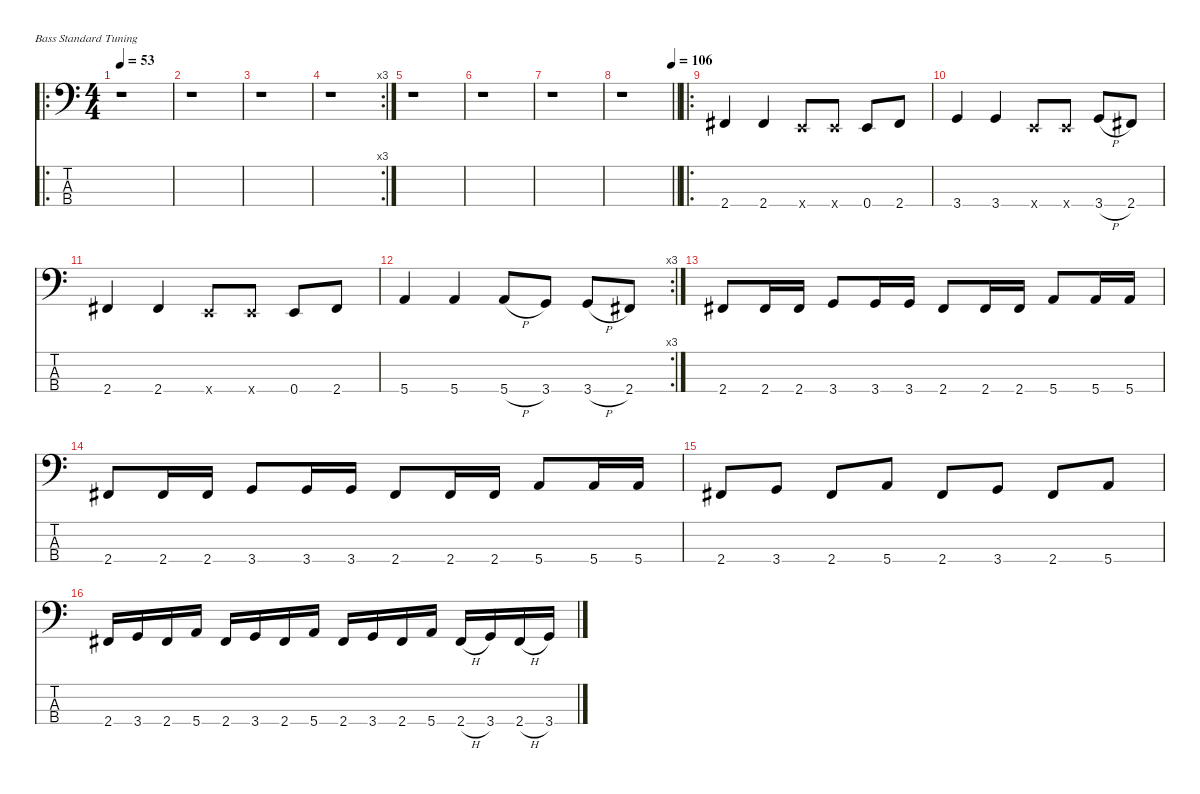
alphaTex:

\defaultSystemsLayout 4
\hideDynamics
\bracketExtendMode nobrackets
\singleTrackTrackNamePolicy hidden
\multiTrackTrackNamePolicy hidden
\otherSystemsTrackNameOrientation horizontal
\track ("Jason  Newsted" "el.bs.") {instrument electricbasspick}
\staff {score tabs}
\tuning (G2 D2 A1 E1)
\ro
\ts (4 4)
\beaming (8 2 2 2 2)
\tempo 53
\clef f4
\ks c
r.1{dy f instrument electricbasspick beam Down} |
r.1{beam Down} |
r.1{beam Down} |
\rc 3
r.1{beam Down} |
r.1{beam Down} |
r.1{beam Down} |
r.1{beam Down} |
\tempo (106 1)
\barLineRight lightlight
r.1{beam Down} |
\ro
2.4{acc #}.4{beam Up} 2.4{acc #}.4{beam Up} 0.4{x}.8{beam Up} 0.4{x}.8{beam Up} 0.4.8{beam Up} 2.4{acc #}.8{beam Up} |
3.4.4{beam Up} 3.4.4{beam Up} 0.4{x}.8{beam Up} 0.4{x}.8{beam Up} 3.4{h}.8{beam Up} 2.4{acc #}.8{beam Up} |
2.4{acc #}.4{beam Up} 2.4{acc #}.4{beam Up} 0.4{x}.8{beam Up} 0.4{x}.8{beam Up} 0.4.8{beam Up} 2.4{acc #}.8{beam Up} |
\rc 3
5.4.4{beam Up} 5.4.4{beam Up} 5.4{h}.8{beam Up} 3.4.8{beam Up} 3.4{h}.8{beam Up} 2.4{acc #}.8{beam Up} |
2.4{acc #}.8{beam Up} 2.4{acc #}.16{beam Up} 2.4{acc #}.16{beam Up} 3.4.8{beam Up} 3.4.16{beam Up} 3.4.16{beam Up} 2.4{acc #}.8{beam Up} 2.4{acc #}.16{beam Up} 2.4{acc #}.16{beam Up} 5.4.8{beam Up} 5.4.16{beam Up} 5.4.16{beam Up} |
2.4{acc #}.8{beam Up} 2.4{acc #}.16{beam Up} 2.4{acc #}.16{beam Up} 3.4.8{beam Up} 3.4.16{beam Up} 3.4.16{beam Up} 2.4{acc #}.8{beam Up} 2.4{acc #}.16{beam Up} 2.4{acc #}.16{beam Up} 5.4.8{beam Up} 5.4.16{beam Up} 5.4.16{beam Up} |
2.4{acc #}.8{beam Up} 3.4.8{beam Up} 2.4{acc #}.8{beam Up} 5.4.8{beam Up} 2.4{acc #}.8{beam Up} 3.4.8{beam Up} 2.4{acc #}.8{beam Up} 5.4.8{beam Up} |
2.4{acc #}.16{beam Up} 3.4.16{beam Up} 2.4{acc #}.16{beam Up} 5.4.16{beam Up} 2.4{acc #}.16{beam Up} 3.4.16{beam Up} 2.4{acc #}.16{beam Up} 5.4.16{beam Up} 2.4{acc #}.16{beam Up} 3.4.16{beam Up} 2.4{acc #}.16{beam Up} 5.4.16{beam Up} 2.4{h acc #}.16{beam Up} 3.4.16{beam Up} 2.4{h acc #}.16{beam Up} 3.4.16{beam Up}
